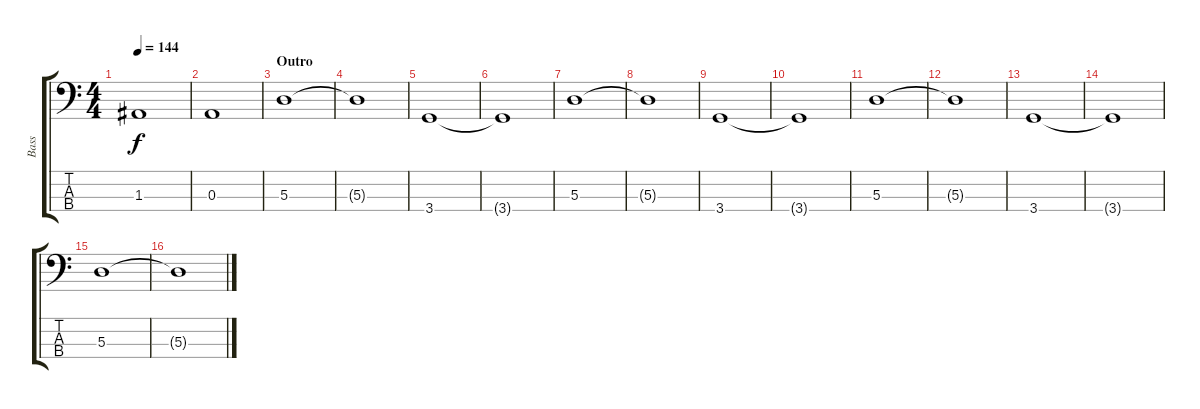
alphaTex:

\track ("Bass" "Bass") {instrument electricbassfinger}
\staff {score tabs}
\tuning (G2 D2 A1 E1) {hide}
\ts (4 4)
\tempo 144
\clef f4
\ks c
1.3.1{dy f} |
0.3.1 |
\section ("" "Outro")
5.3.1 |
5.3{t}.1 |
3.4.1 |
3.4{t}.1 |
5.3.1 |
5.3{t}.1 |
3.4.1 |
3.4{t}.1 |
5.3.1 |
5.3{t}.1 |
3.4.1 |
3.4{t}.1 |
5.3.1 |
5.3{t}.1
